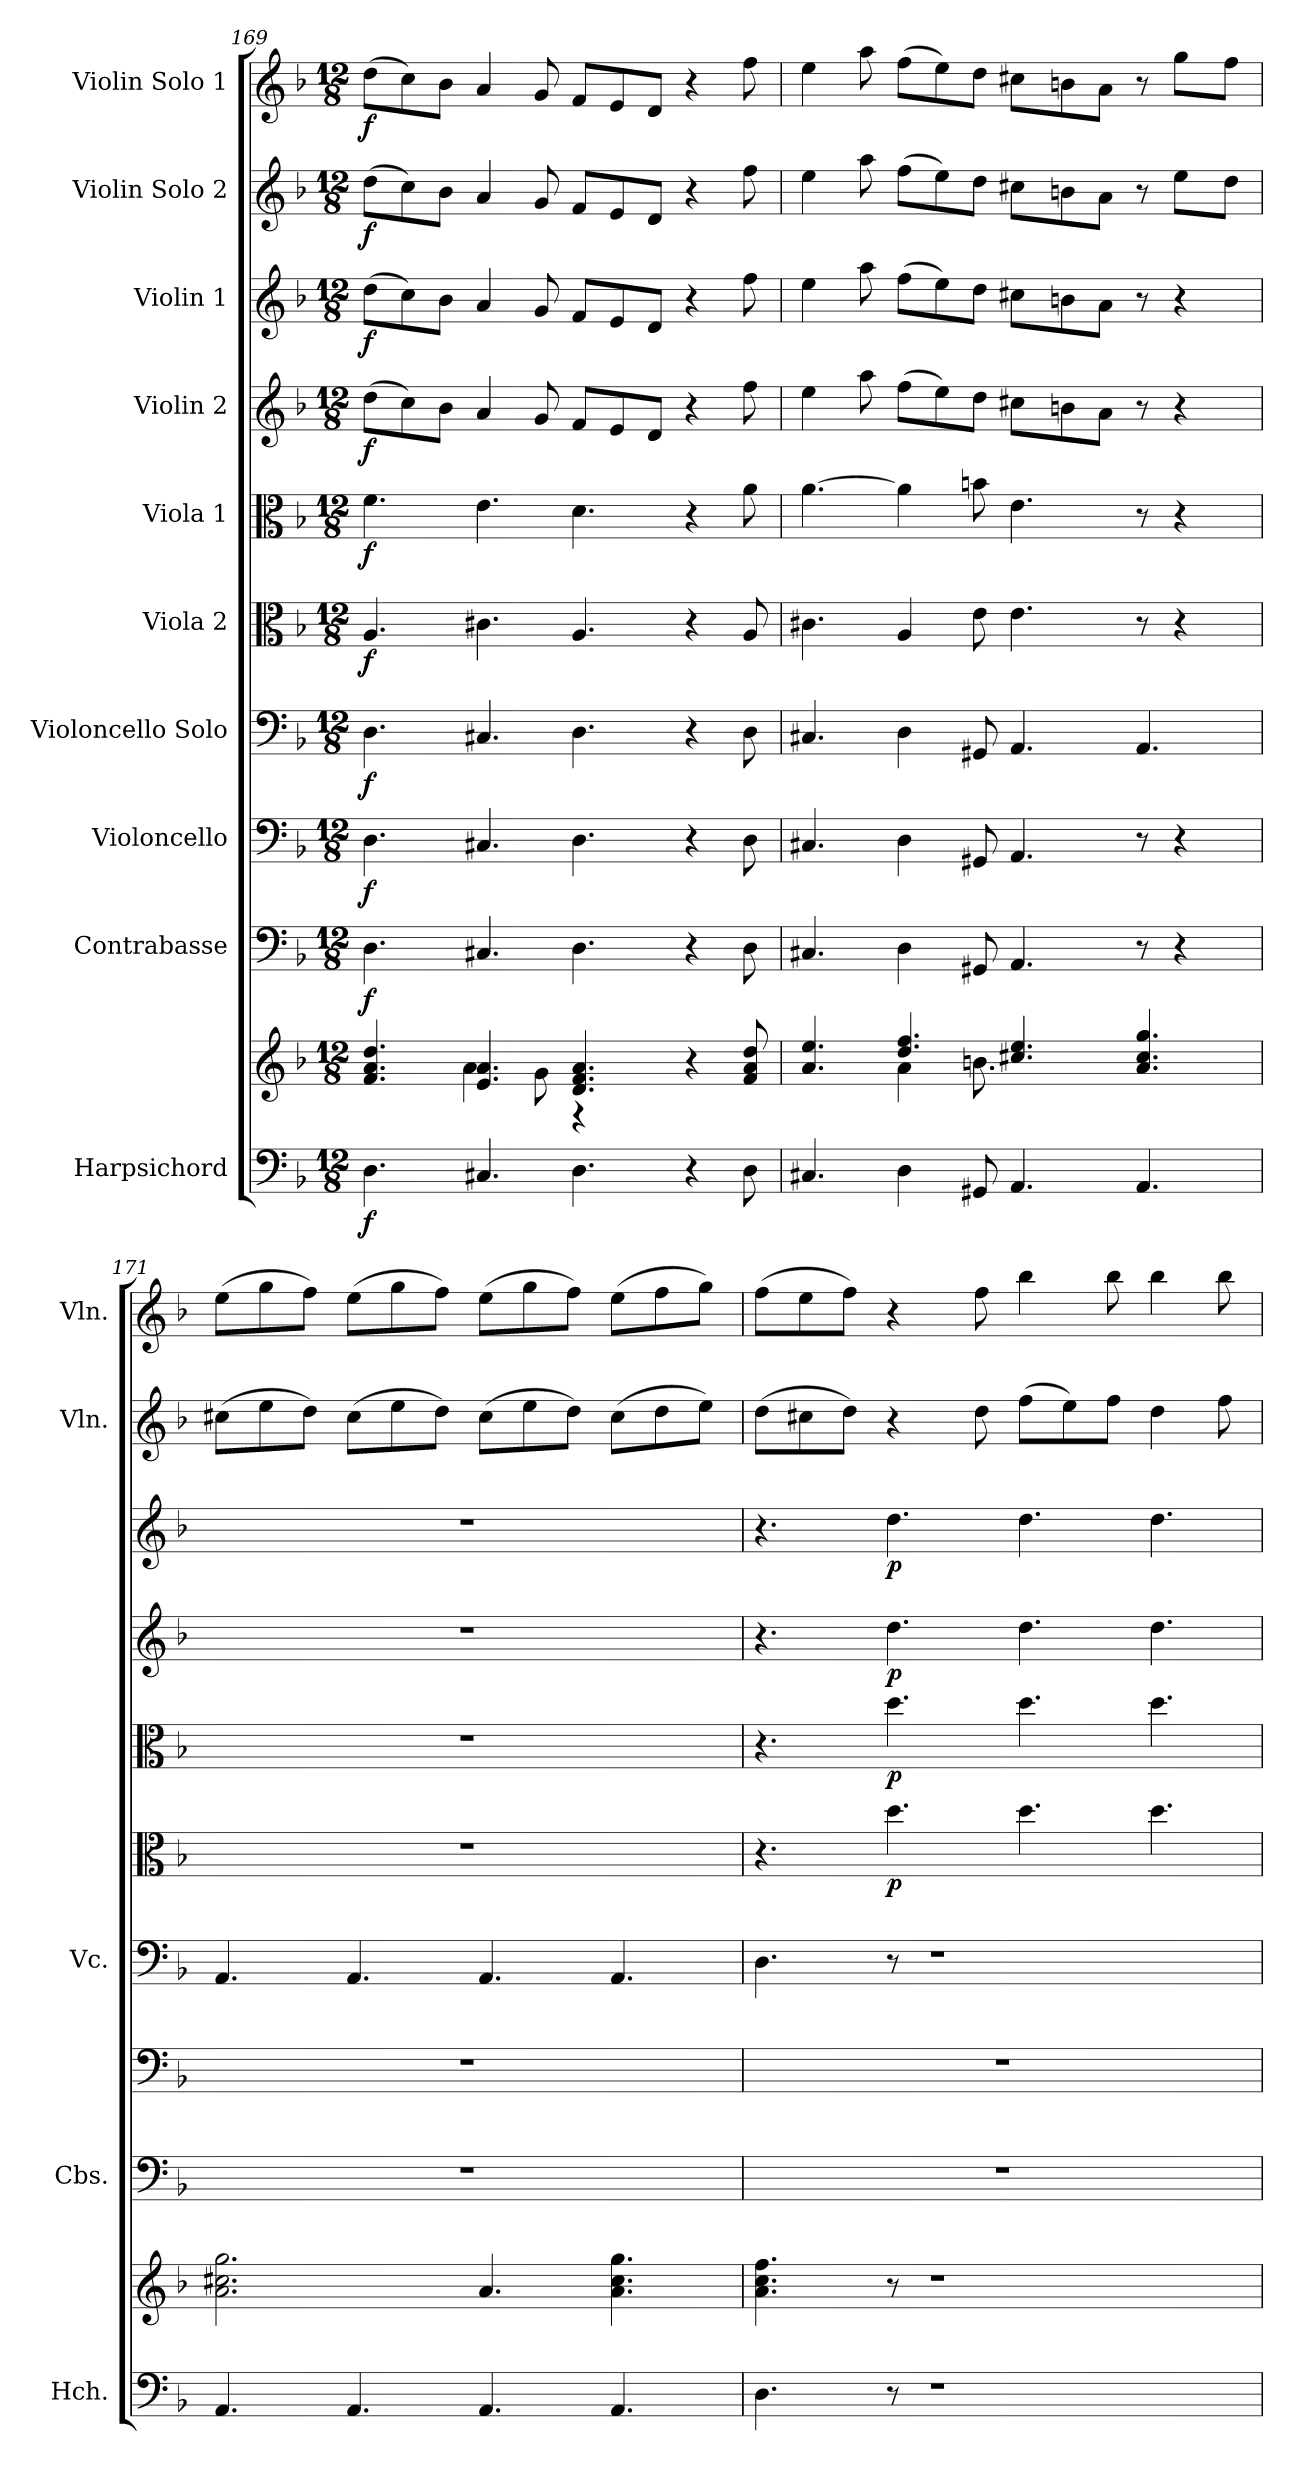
**kern	**kern	**dynam	**kern	**dynam	**kern	**dynam	**kern	**dynam	**kern	**dynam	**kern	**dynam	**kern	**dynam	**kern	**dynam	**kern	**dynam	**kern	**dynam
*part10	*part10	*part10	*part9	*part9	*part8	*part8	*part7	*part7	*part6	*part6	*part5	*part5	*part4	*part4	*part3	*part3	*part2	*part2	*part1	*part1
*staff11	*staff10	*staff10/11	*staff9	*staff9	*staff8	*staff8	*staff7	*staff7	*staff6	*staff6	*staff5	*staff5	*staff4	*staff4	*staff3	*staff3	*staff2	*staff2	*staff1	*staff1
*I"Harpsichord	*	*	*I"Contrabasse	*	*I"Violoncello	*	*I"Violoncello Solo	*	*I"Viola 2	*	*I"Viola 1	*	*I"Violin 2	*	*I"Violin 1	*	*I"Violin Solo 2	*	*I"Violin Solo 1	*
*I'Hch.	*	*	*I'Cbs.	*	*	*	*I'Vc.	*	*	*	*	*	*	*	*	*	*I'Vln.	*	*I'Vln.	*
*clefF4	*clefG2	*	*clefF4	*	*clefF4	*	*clefF4	*	*clefC3	*	*clefC3	*	*clefG2	*	*clefG2	*	*clefG2	*	*clefG2	*
*	*	*	*ITrd7c12	*	*	*	*	*	*	*	*	*	*	*	*	*	*	*	*	*
*k[b-]	*k[b-]	*	*k[b-]	*	*k[b-]	*	*k[b-]	*	*k[b-]	*	*k[b-]	*	*k[b-]	*	*k[b-]	*	*k[b-]	*	*k[b-]	*
*M12/8	*M12/8	*	*M12/8	*	*M12/8	*	*M12/8	*	*M12/8	*	*M12/8	*	*M12/8	*	*M12/8	*	*M12/8	*	*M12/8	*
=169	=169	=169	=169	=169	=169	=169	=169	=169	=169	=169	=169	=169	=169	=169	=169	=169	=169	=169	=169	=169
*	*^	*	*	*	*	*	*	*	*	*	*	*	*	*	*	*	*	*	*	*
!	!	!	!LO:DY:b=2	!	!LO:DY:b	!	!LO:DY:b	!	!LO:DY:b	!	!LO:DY:b	!	!LO:DY:b	!	!LO:DY:b	!	!LO:DY:b	!	!LO:DY:b	!	!LO:DY:b
4.D\	4.f/ 4.a/ 4.dd/	4.ryy	f	4.DD\	f	4.D\	f	4.D\	f	4.A/	f	4.f\	f	(>8dd\L	f	(>8dd\L	f	(>8dd\L	f	(>8dd\L	f
.	.	.	.	.	.	.	.	.	.	.	.	.	.	8cc\)	.	8cc\)	.	8cc\)	.	8cc\)	.
.	.	.	.	.	.	.	.	.	.	.	.	.	.	8b-\J	.	8b-\J	.	8b-\J	.	8b-\J	.
4.C#X/	4.e/ 4.a/	4a\	.	4.CC#X/	.	4.C#X/	.	4.C#X/	.	4.c#X\	.	4.e\	.	4a/	.	4a/	.	4a/	.	4a/	.
.	.	8g\	.	.	.	.	.	.	.	.	.	.	.	8g/	.	8g/	.	8g/	.	8g/	.
4.D\	4.d/ 4.f/ 4.a/	4r	.	4.DD\	.	4.D\	.	4.D\	.	4.A/	.	4.d\	.	8f/L	.	8f/L	.	8f/L	.	8f/L	.
.	.	.	.	.	.	.	.	.	.	.	.	.	.	8e/	.	8e/	.	8e/	.	8e/	.
.	.	2ryy	.	.	.	.	.	.	.	.	.	.	.	8d/J	.	8d/J	.	8d/J	.	8d/J	.
4r	4r	.	.	4r	.	4r	.	4r	.	4r	.	4r	.	4r	.	4r	.	4r	.	4r	.
8D\	8f/ 8a/ 8dd/	.	.	8DD\	.	8D\	.	8D\	.	8A/	.	8a\	.	8ff\	.	8ff\	.	8ff\	.	8ff\	.
=170	=170	=170	=170	=170	=170	=170	=170	=170	=170	=170	=170	=170	=170	=170	=170	=170	=170	=170	=170	=170	=170
4.C#X/	4.a/ 4.ee/	4.ryy	.	4.CC#X/	.	4.C#X/	.	4.C#X/	.	4.c#X\	.	[4.a\	.	4ee\	.	4ee\	.	4ee\	.	4ee\	.
.	.	.	.	.	.	.	.	.	.	.	.	.	.	8aa\	.	8aa\	.	8aa\	.	8aa\	.
4D\	4.dd/ 4.ff/	4a\	.	4DD\	.	4D\	.	4D\	.	4A/	.	4a\]	.	(>8ff\L	.	(>8ff\L	.	(>8ff\L	.	(>8ff\L	.
.	.	.	.	.	.	.	.	.	.	.	.	.	.	8ee\)	.	8ee\)	.	8ee\)	.	8ee\)	.
8GG#X/	.	8.bn\	.	8GGG#X/	.	8GG#X/	.	8GG#X/	.	8e\	.	8bn\	.	8dd\J	.	8dd\J	.	8dd\J	.	8dd\J	.
4.AA/	4.cc#X/ 4.ee/	.	.	4.AAA/	.	4.AA/	.	4.AA/	.	4.e\	.	4.e\	.	8cc#X\L	.	8cc#X\L	.	8cc#X\L	.	8cc#X\L	.
.	.	2ryy	.	.	.	.	.	.	.	.	.	.	.	.	.	.	.	.	.	.	.
.	.	.	.	.	.	.	.	.	.	.	.	.	.	8bn\	.	8bn\	.	8bn\	.	8bn\	.
.	.	.	.	.	.	.	.	.	.	.	.	.	.	8a\J	.	8a\J	.	8a\J	.	8a\J	.
4.AA/	4.a/ 4.cc#/ 4.gg/	.	.	8r	.	8r	.	4.AA/	.	8r	.	8r	.	8r	.	8r	.	8r	.	8r	.
.	.	.	.	4r	.	4r	.	.	.	4r	.	4r	.	4r	.	4r	.	8ee\L	.	8gg\L	.
.	.	8.ryy	.	.	.	.	.	.	.	.	.	.	.	.	.	.	.	.	.	.	.
.	.	.	.	.	.	.	.	.	.	.	.	.	.	.	.	.	.	8dd\J	.	8ff\J	.
*	*v	*v	*	*	*	*	*	*	*	*	*	*	*	*	*	*	*	*	*	*	*
=171	=171	=171	=171	=171	=171	=171	=171	=171	=171	=171	=171	=171	=171	=171	=171	=171	=171	=171	=171	=171
4.AA/	2.a\ 2.cc#X\ 2.gg\	.	1.r	.	1.r	.	4.AA/	.	1.r	.	1.r	.	1.r	.	1.r	.	(>8cc#X\L	.	(>8ee\L	.
.	.	.	.	.	.	.	.	.	.	.	.	.	.	.	.	.	8ee\	.	8gg\	.
.	.	.	.	.	.	.	.	.	.	.	.	.	.	.	.	.	8dd\J)	.	8ff\J)	.
4.AA/	.	.	.	.	.	.	4.AA/	.	.	.	.	.	.	.	.	.	(>8cc#\L	.	(>8ee\L	.
.	.	.	.	.	.	.	.	.	.	.	.	.	.	.	.	.	8ee\	.	8gg\	.
.	.	.	.	.	.	.	.	.	.	.	.	.	.	.	.	.	8dd\J)	.	8ff\J)	.
4.AA/	4.a/	.	.	.	.	.	4.AA/	.	.	.	.	.	.	.	.	.	(>8cc#\L	.	(>8ee\L	.
.	.	.	.	.	.	.	.	.	.	.	.	.	.	.	.	.	8ee\	.	8gg\	.
.	.	.	.	.	.	.	.	.	.	.	.	.	.	.	.	.	8dd\J)	.	8ff\J)	.
4.AA/	4.a\ 4.cc#\ 4.gg\	.	.	.	.	.	4.AA/	.	.	.	.	.	.	.	.	.	(>8cc#\L	.	(>8ee\L	.
.	.	.	.	.	.	.	.	.	.	.	.	.	.	.	.	.	8dd\	.	8ff\	.
.	.	.	.	.	.	.	.	.	.	.	.	.	.	.	.	.	8ee\J)	.	8gg\J)	.
=172	=172	=172	=172	=172	=172	=172	=172	=172	=172	=172	=172	=172	=172	=172	=172	=172	=172	=172	=172	=172
4.D\	4.a\ 4.cc\ 4.ff\	.	1.r	.	1.r	.	4.D\	.	4.r	.	4.r	.	4.r	.	4.r	.	(>8dd\L	.	(>8ff\L	.
.	.	.	.	.	.	.	.	.	.	.	.	.	.	.	.	.	8cc#X\	.	8ee\	.
.	.	.	.	.	.	.	.	.	.	.	.	.	.	.	.	.	8dd\J)	.	8ff\J)	.
!	!	!	!	!	!	!	!	!	!	!LO:DY:b	!	!LO:DY:b	!	!LO:DY:b	!	!LO:DY:b	!	!	!	!
8r	8r	.	.	.	.	.	8r	.	4.dd\	p	4.dd\	p	4.dd\	p	4.dd\	p	4r	.	4r	.
1r	1r	.	.	.	.	.	1r	.	.	.	.	.	.	.	.	.	.	.	.	.
.	.	.	.	.	.	.	.	.	.	.	.	.	.	.	.	.	8dd\	.	8ff\	.
.	.	.	.	.	.	.	.	.	4.dd\	.	4.dd\	.	4.dd\	.	4.dd\	.	(>8ff\L	.	4bb-\	.
.	.	.	.	.	.	.	.	.	.	.	.	.	.	.	.	.	8ee\)	.	.	.
.	.	.	.	.	.	.	.	.	.	.	.	.	.	.	.	.	8ff\J	.	8bb-\	.
.	.	.	.	.	.	.	.	.	4.dd\	.	4.dd\	.	4.dd\	.	4.dd\	.	4dd\	.	4bb-\	.
.	.	.	.	.	.	.	.	.	.	.	.	.	.	.	.	.	8ff\	.	8bb-\	.
=	=	=	=	=	=	=	=	=	=	=	=	=	=	=	=	=	=	=	=	=
*-	*-	*-	*-	*-	*-	*-	*-	*-	*-	*-	*-	*-	*-	*-	*-	*-	*-	*-	*-	*-
